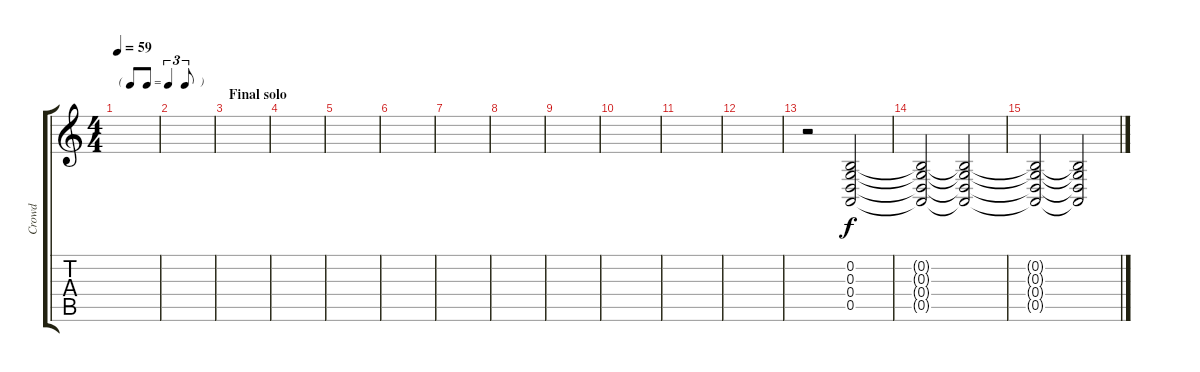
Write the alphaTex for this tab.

\track ("Crowd" "Crowd") {instrument applause}
\staff {score tabs}
\tuning (E4 B3 G3 D3 A2 E2) {hide}
\ts (4 4)
\tf triplet8th
\tempo 59
\clef g2
\ks c
|
|
\section ("" "Final solo")
|
|
|
|
|
|
|
|
|
|
r.2 (0.2 0.3 0.4 0.5).2{volume 13} |
(0.2{t} 0.3{t} 0.4{t} 0.5{t}).2{volume 10} (0.2{t} 0.3{t} 0.4{t} 0.5{t}).2{volume 8} |
(0.2{t} 0.3{t} 0.4{t} 0.5{t}).2{volume 6} (0.2{t} 0.3{t} 0.4{t} 0.5{t}).2{volume 0}
